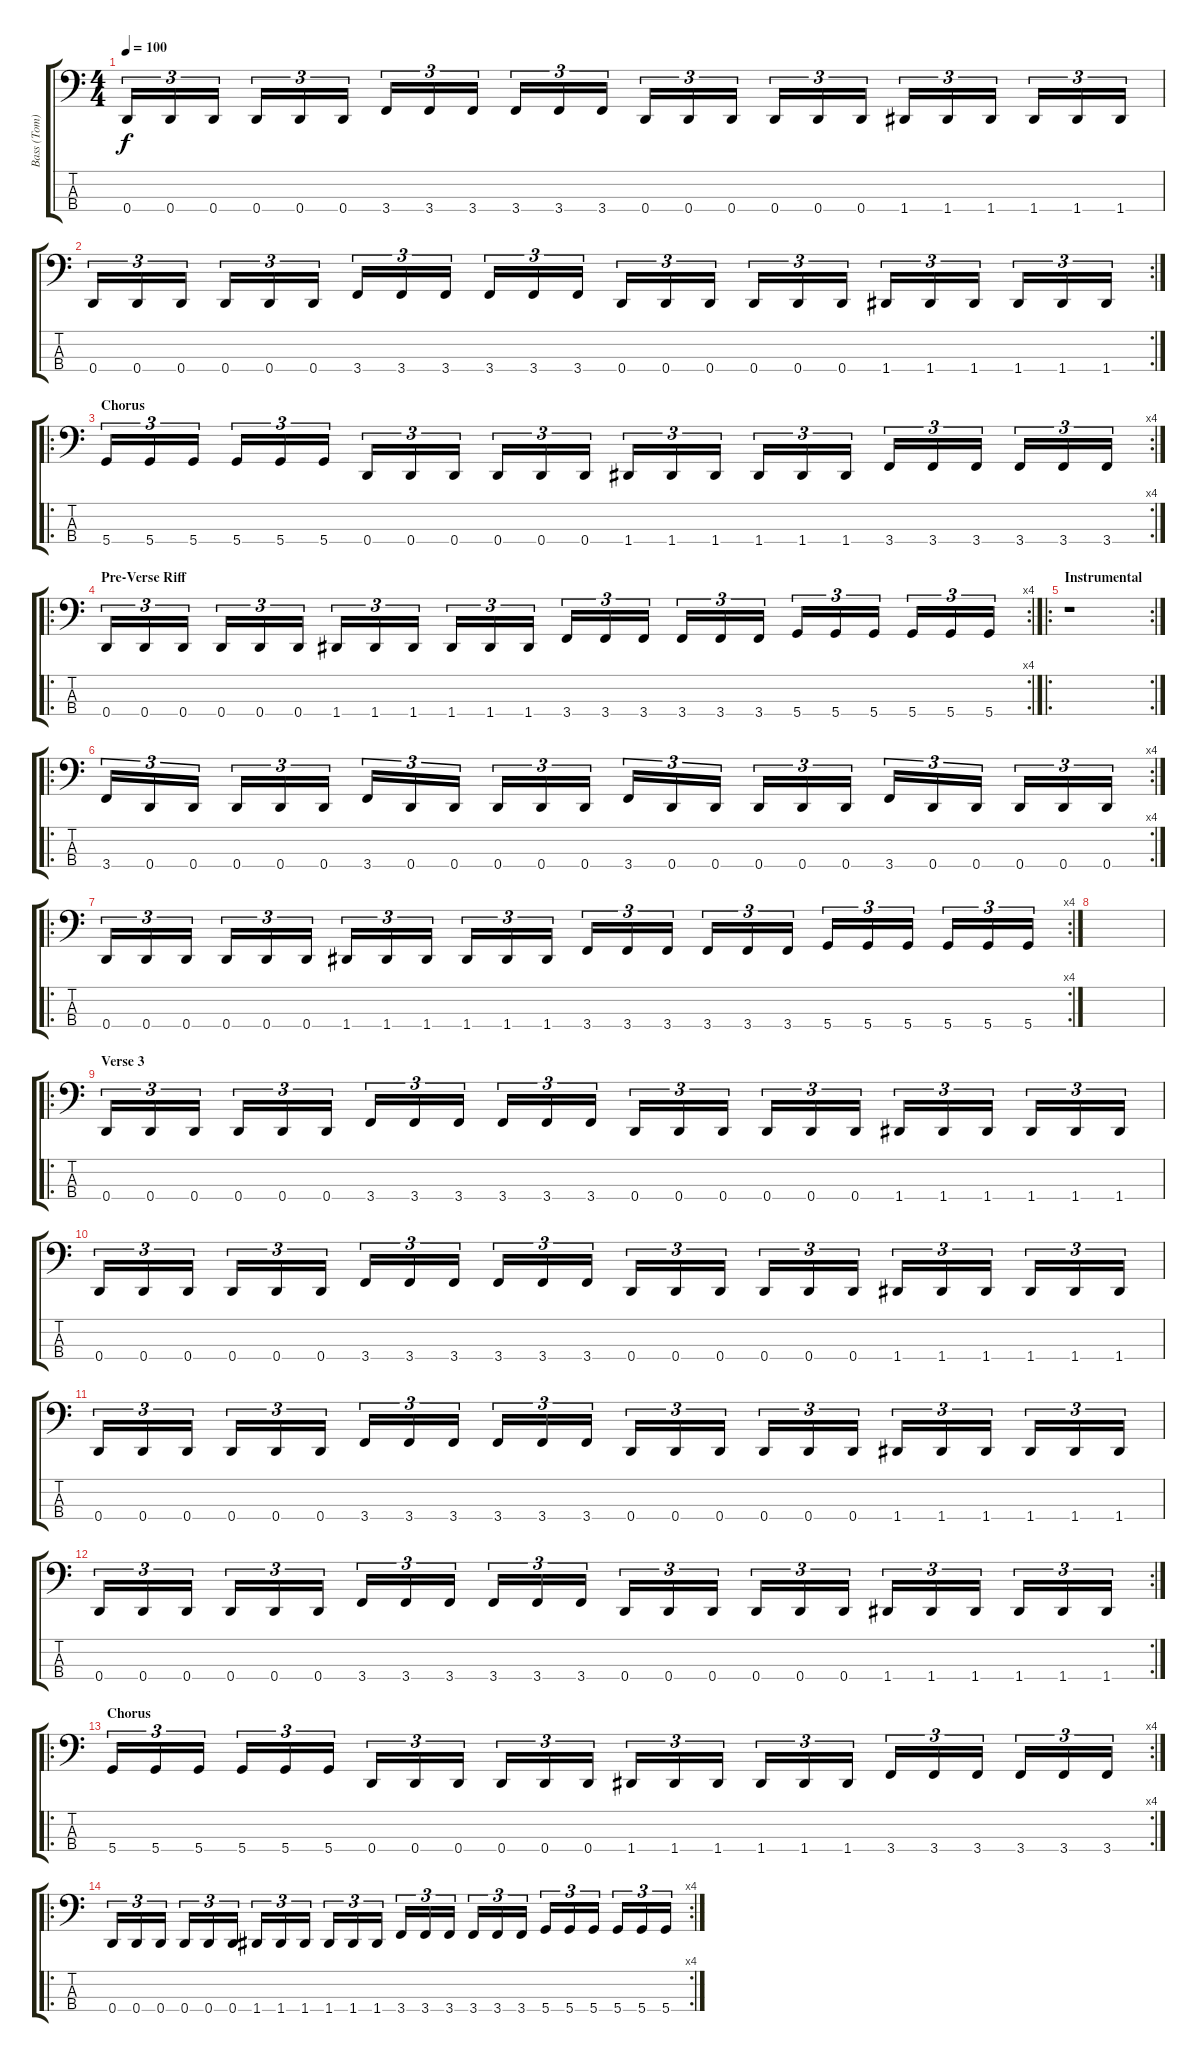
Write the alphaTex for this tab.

\track ("Bass (Tom)" "Bass (Tom)") {instrument electricbasspick}
\staff {score tabs}
\tuning (G2 D2 A1 D1) {hide}
\ts (4 4)
\tempo 100
\clef f4
\ks c
0.4.16{tu (3 2) dy f} 0.4.16{tu (3 2)} 0.4.16{tu (3 2)} 0.4.16{tu (3 2)} 0.4.16{tu (3 2)} 0.4.16{tu (3 2)} 3.4.16{tu (3 2)} 3.4.16{tu (3 2)} 3.4.16{tu (3 2)} 3.4.16{tu (3 2)} 3.4.16{tu (3 2)} 3.4.16{tu (3 2)} 0.4.16{tu (3 2)} 0.4.16{tu (3 2)} 0.4.16{tu (3 2)} 0.4.16{tu (3 2)} 0.4.16{tu (3 2)} 0.4.16{tu (3 2)} 1.4.16{tu (3 2)} 1.4.16{tu (3 2)} 1.4.16{tu (3 2)} 1.4.16{tu (3 2)} 1.4.16{tu (3 2)} 1.4.16{tu (3 2)} |
\rc 2
0.4.16{tu (3 2)} 0.4.16{tu (3 2)} 0.4.16{tu (3 2)} 0.4.16{tu (3 2)} 0.4.16{tu (3 2)} 0.4.16{tu (3 2)} 3.4.16{tu (3 2)} 3.4.16{tu (3 2)} 3.4.16{tu (3 2)} 3.4.16{tu (3 2)} 3.4.16{tu (3 2)} 3.4.16{tu (3 2)} 0.4.16{tu (3 2)} 0.4.16{tu (3 2)} 0.4.16{tu (3 2)} 0.4.16{tu (3 2)} 0.4.16{tu (3 2)} 0.4.16{tu (3 2)} 1.4.16{tu (3 2)} 1.4.16{tu (3 2)} 1.4.16{tu (3 2)} 1.4.16{tu (3 2)} 1.4.16{tu (3 2)} 1.4.16{tu (3 2)} |
\ro
\rc 4
\section ("" "Chorus")
5.4.16{tu (3 2)} 5.4.16{tu (3 2)} 5.4.16{tu (3 2)} 5.4.16{tu (3 2)} 5.4.16{tu (3 2)} 5.4.16{tu (3 2)} 0.4.16{tu (3 2)} 0.4.16{tu (3 2)} 0.4.16{tu (3 2)} 0.4.16{tu (3 2)} 0.4.16{tu (3 2)} 0.4.16{tu (3 2)} 1.4.16{tu (3 2)} 1.4.16{tu (3 2)} 1.4.16{tu (3 2)} 1.4.16{tu (3 2)} 1.4.16{tu (3 2)} 1.4.16{tu (3 2)} 3.4.16{tu (3 2)} 3.4.16{tu (3 2)} 3.4.16{tu (3 2)} 3.4.16{tu (3 2)} 3.4.16{tu (3 2)} 3.4.16{tu (3 2)} |
\ro
\rc 4
\section ("" "Pre-Verse Riff")
0.4.16{tu (3 2)} 0.4.16{tu (3 2)} 0.4.16{tu (3 2)} 0.4.16{tu (3 2)} 0.4.16{tu (3 2)} 0.4.16{tu (3 2)} 1.4.16{tu (3 2)} 1.4.16{tu (3 2)} 1.4.16{tu (3 2)} 1.4.16{tu (3 2)} 1.4.16{tu (3 2)} 1.4.16{tu (3 2)} 3.4.16{tu (3 2)} 3.4.16{tu (3 2)} 3.4.16{tu (3 2)} 3.4.16{tu (3 2)} 3.4.16{tu (3 2)} 3.4.16{tu (3 2)} 5.4.16{tu (3 2)} 5.4.16{tu (3 2)} 5.4.16{tu (3 2)} 5.4.16{tu (3 2)} 5.4.16{tu (3 2)} 5.4.16{tu (3 2)} |
\ro
\rc 2
\section ("" "Instrumental")
r.1 |
\ro
\rc 4
3.4.16{tu (3 2)} 0.4.16{tu (3 2)} 0.4.16{tu (3 2)} 0.4.16{tu (3 2)} 0.4.16{tu (3 2)} 0.4.16{tu (3 2)} 3.4.16{tu (3 2)} 0.4.16{tu (3 2)} 0.4.16{tu (3 2)} 0.4.16{tu (3 2)} 0.4.16{tu (3 2)} 0.4.16{tu (3 2)} 3.4.16{tu (3 2)} 0.4.16{tu (3 2)} 0.4.16{tu (3 2)} 0.4.16{tu (3 2)} 0.4.16{tu (3 2)} 0.4.16{tu (3 2)} 3.4.16{tu (3 2)} 0.4.16{tu (3 2)} 0.4.16{tu (3 2)} 0.4.16{tu (3 2)} 0.4.16{tu (3 2)} 0.4.16{tu (3 2)} |
\ro
\rc 4
0.4.16{tu (3 2)} 0.4.16{tu (3 2)} 0.4.16{tu (3 2)} 0.4.16{tu (3 2)} 0.4.16{tu (3 2)} 0.4.16{tu (3 2)} 1.4.16{tu (3 2)} 1.4.16{tu (3 2)} 1.4.16{tu (3 2)} 1.4.16{tu (3 2)} 1.4.16{tu (3 2)} 1.4.16{tu (3 2)} 3.4.16{tu (3 2)} 3.4.16{tu (3 2)} 3.4.16{tu (3 2)} 3.4.16{tu (3 2)} 3.4.16{tu (3 2)} 3.4.16{tu (3 2)} 5.4.16{tu (3 2)} 5.4.16{tu (3 2)} 5.4.16{tu (3 2)} 5.4.16{tu (3 2)} 5.4.16{tu (3 2)} 5.4.16{tu (3 2)} |
|
\ro
\section ("" "Verse 3")
0.4.16{tu (3 2)} 0.4.16{tu (3 2)} 0.4.16{tu (3 2)} 0.4.16{tu (3 2)} 0.4.16{tu (3 2)} 0.4.16{tu (3 2)} 3.4.16{tu (3 2)} 3.4.16{tu (3 2)} 3.4.16{tu (3 2)} 3.4.16{tu (3 2)} 3.4.16{tu (3 2)} 3.4.16{tu (3 2)} 0.4.16{tu (3 2)} 0.4.16{tu (3 2)} 0.4.16{tu (3 2)} 0.4.16{tu (3 2)} 0.4.16{tu (3 2)} 0.4.16{tu (3 2)} 1.4.16{tu (3 2)} 1.4.16{tu (3 2)} 1.4.16{tu (3 2)} 1.4.16{tu (3 2)} 1.4.16{tu (3 2)} 1.4.16{tu (3 2)} |
0.4.16{tu (3 2)} 0.4.16{tu (3 2)} 0.4.16{tu (3 2)} 0.4.16{tu (3 2)} 0.4.16{tu (3 2)} 0.4.16{tu (3 2)} 3.4.16{tu (3 2)} 3.4.16{tu (3 2)} 3.4.16{tu (3 2)} 3.4.16{tu (3 2)} 3.4.16{tu (3 2)} 3.4.16{tu (3 2)} 0.4.16{tu (3 2)} 0.4.16{tu (3 2)} 0.4.16{tu (3 2)} 0.4.16{tu (3 2)} 0.4.16{tu (3 2)} 0.4.16{tu (3 2)} 1.4.16{tu (3 2)} 1.4.16{tu (3 2)} 1.4.16{tu (3 2)} 1.4.16{tu (3 2)} 1.4.16{tu (3 2)} 1.4.16{tu (3 2)} |
0.4.16{tu (3 2)} 0.4.16{tu (3 2)} 0.4.16{tu (3 2)} 0.4.16{tu (3 2)} 0.4.16{tu (3 2)} 0.4.16{tu (3 2)} 3.4.16{tu (3 2)} 3.4.16{tu (3 2)} 3.4.16{tu (3 2)} 3.4.16{tu (3 2)} 3.4.16{tu (3 2)} 3.4.16{tu (3 2)} 0.4.16{tu (3 2)} 0.4.16{tu (3 2)} 0.4.16{tu (3 2)} 0.4.16{tu (3 2)} 0.4.16{tu (3 2)} 0.4.16{tu (3 2)} 1.4.16{tu (3 2)} 1.4.16{tu (3 2)} 1.4.16{tu (3 2)} 1.4.16{tu (3 2)} 1.4.16{tu (3 2)} 1.4.16{tu (3 2)} |
\rc 2
0.4.16{tu (3 2)} 0.4.16{tu (3 2)} 0.4.16{tu (3 2)} 0.4.16{tu (3 2)} 0.4.16{tu (3 2)} 0.4.16{tu (3 2)} 3.4.16{tu (3 2)} 3.4.16{tu (3 2)} 3.4.16{tu (3 2)} 3.4.16{tu (3 2)} 3.4.16{tu (3 2)} 3.4.16{tu (3 2)} 0.4.16{tu (3 2)} 0.4.16{tu (3 2)} 0.4.16{tu (3 2)} 0.4.16{tu (3 2)} 0.4.16{tu (3 2)} 0.4.16{tu (3 2)} 1.4.16{tu (3 2)} 1.4.16{tu (3 2)} 1.4.16{tu (3 2)} 1.4.16{tu (3 2)} 1.4.16{tu (3 2)} 1.4.16{tu (3 2)} |
\ro
\rc 4
\section ("" "Chorus")
5.4.16{tu (3 2)} 5.4.16{tu (3 2)} 5.4.16{tu (3 2)} 5.4.16{tu (3 2)} 5.4.16{tu (3 2)} 5.4.16{tu (3 2)} 0.4.16{tu (3 2)} 0.4.16{tu (3 2)} 0.4.16{tu (3 2)} 0.4.16{tu (3 2)} 0.4.16{tu (3 2)} 0.4.16{tu (3 2)} 1.4.16{tu (3 2)} 1.4.16{tu (3 2)} 1.4.16{tu (3 2)} 1.4.16{tu (3 2)} 1.4.16{tu (3 2)} 1.4.16{tu (3 2)} 3.4.16{tu (3 2)} 3.4.16{tu (3 2)} 3.4.16{tu (3 2)} 3.4.16{tu (3 2)} 3.4.16{tu (3 2)} 3.4.16{tu (3 2)} |
\ro
\rc 4
0.4.16{tu (3 2)} 0.4.16{tu (3 2)} 0.4.16{tu (3 2)} 0.4.16{tu (3 2)} 0.4.16{tu (3 2)} 0.4.16{tu (3 2)} 1.4.16{tu (3 2)} 1.4.16{tu (3 2)} 1.4.16{tu (3 2)} 1.4.16{tu (3 2)} 1.4.16{tu (3 2)} 1.4.16{tu (3 2)} 3.4.16{tu (3 2)} 3.4.16{tu (3 2)} 3.4.16{tu (3 2)} 3.4.16{tu (3 2)} 3.4.16{tu (3 2)} 3.4.16{tu (3 2)} 5.4.16{tu (3 2)} 5.4.16{tu (3 2)} 5.4.16{tu (3 2)} 5.4.16{tu (3 2)} 5.4.16{tu (3 2)} 5.4.16{tu (3 2)}
